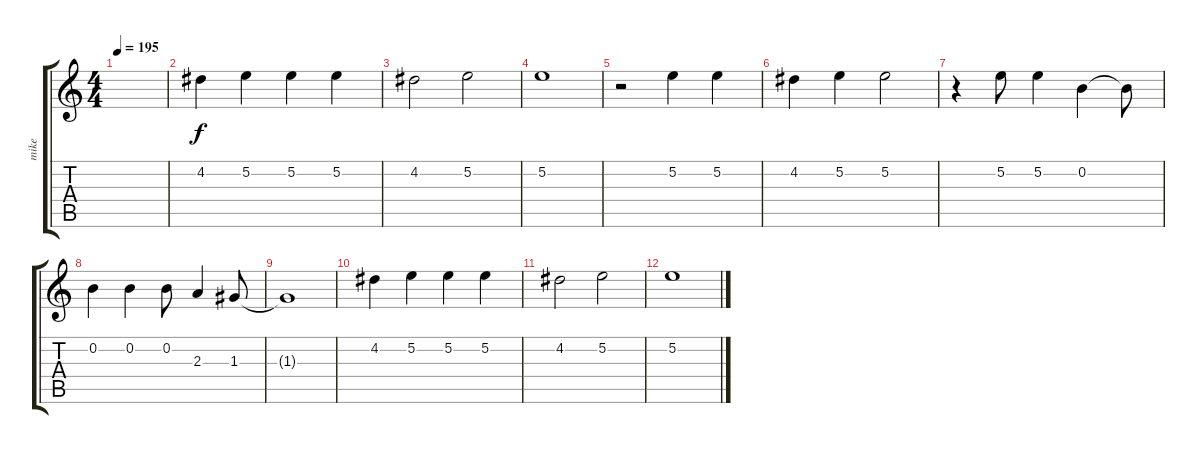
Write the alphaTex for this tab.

\track ("mike" "mike") {instrument electricguitarjazz}
\staff {score tabs}
\tuning (E4 B3 G3 D3 A2 E2) {hide}
\ts (4 4)
\tempo 195
\clef g2
\ks c
|
4.2.4 5.2.4 5.2.4 5.2.4 |
4.2.2 5.2.2 |
5.2.1 |
r.2 5.2.4 5.2.4 |
4.2.4 5.2.4 5.2.2 |
r.4 5.2.8 5.2.4 0.2.4 0.2{t}.8 |
0.2.4 0.2.4 0.2.8 2.3.4 1.3.8 |
1.3{t}.1 |
4.2.4 5.2.4 5.2.4 5.2.4 |
4.2.2 5.2.2 |
5.2.1
